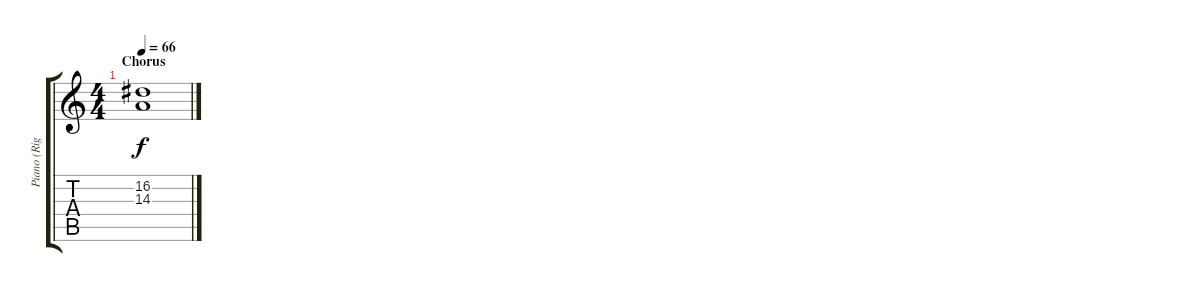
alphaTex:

\track ("Piano (Right Hand)" "Piano (Rig") {instrument acousticgrandpiano}
\staff {score tabs}
\tuning (E4 B3 G3 D3 A2 E2) {hide}
\ts (4 4)
\section ("" "Chorus")
\tempo 66
\clef g2
\ks c
(16.2 14.3).1{dy f}
